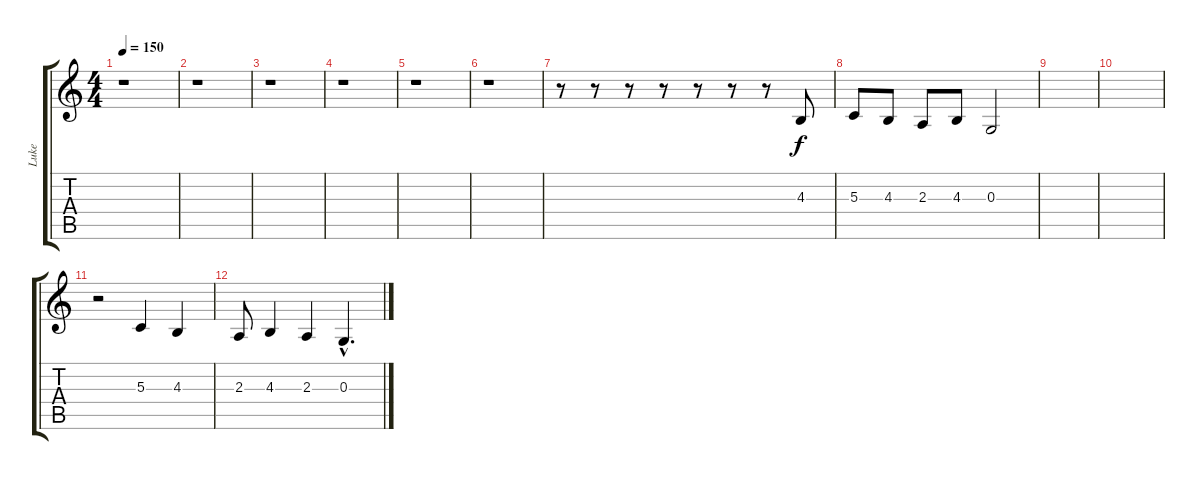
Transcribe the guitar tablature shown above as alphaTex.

\track ("Luke" "Luke") {instrument lead2sawtooth}
\staff {score tabs}
\tuning (E4 B3 G3 D3 A2 E2) {hide}
\ts (4 4)
\tempo 150
\clef g2
\ks c
r.1{dy f} |
r.1 |
r.1 |
r.1 |
r.1 |
r.1 |
r.8 r.8 r.8 r.8 r.8 r.8 r.8 4.3.8 |
5.3.8 4.3.8 2.3.8 4.3.8 0.3.2 |
|
|
r.2 5.3.4 4.3.4 |
2.3.8 4.3.4 2.3.4 0.3{hac}.4{d}
